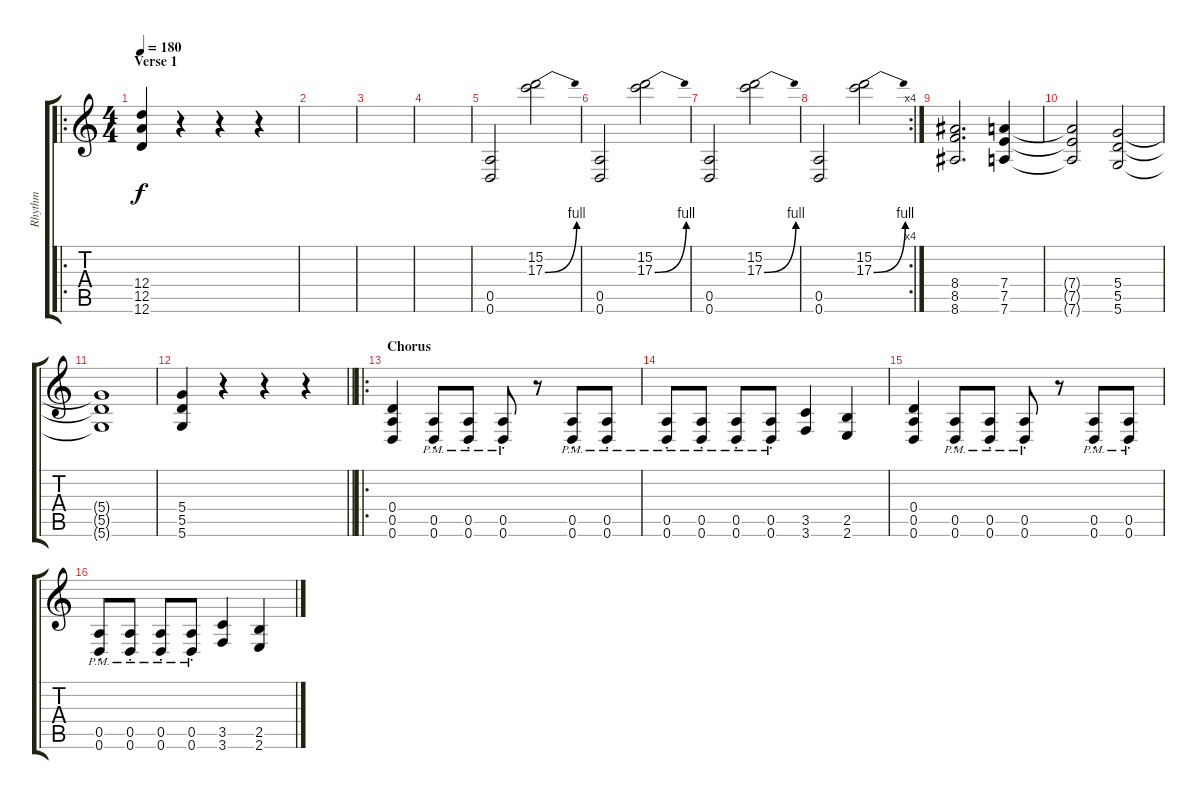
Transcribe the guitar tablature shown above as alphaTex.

\track ("Rhythm" "Rhythm") {instrument distortionguitar}
\staff {score tabs}
\tuning (E4 B3 G3 D3 A2 D2) {hide}
\ro
\ts (4 4)
\section ("" "Verse 1")
\tempo 180
\clef g2
\ks c
(12.4 12.5 12.6).4{dy f} r.4 r.4 r.4 |
|
|
|
(0.5 0.6).2 (15.2 17.3{be (bend 0 0 60 4)}).2 |
(0.5 0.6).2 (15.2 17.3{be (bend 0 0 60 4)}).2 |
(0.5 0.6).2 (15.2 17.3{be (bend 0 0 60 4)}).2 |
\rc 4
(0.5 0.6).2 (15.2 17.3{be (bend 0 0 60 4)}).2 |
(8.4 8.5 8.6).2{d} (7.4 7.5 7.6).4 |
(7.4{t} 7.5{t} 7.6{t}).2 (5.4 5.5 5.6).2 |
(5.4{t} 5.5{t} 5.6{t}).1 |
\barLineRight lightlight
(5.4 5.5 5.6).4 r.4 r.4 r.4 |
\ro
\section ("" "Chorus")
(0.4 0.5 0.6).4 (0.5{pm st} 0.6{pm st}).8 (0.5{pm st} 0.6{pm st}).8 (0.5{pm st} 0.6{pm st}).8 r.8 (0.5{pm st} 0.6{pm st}).8 (0.5{pm st} 0.6{pm st}).8 |
(0.5{pm st} 0.6{pm st}).8 (0.5{pm st} 0.6{pm st}).8 (0.5{pm st} 0.6{pm st}).8 (0.5{pm st} 0.6{pm st}).8 (3.5 3.6).4 (2.5 2.6).4 |
(0.4 0.5 0.6).4 (0.5{pm st} 0.6{pm st}).8 (0.5{pm st} 0.6{pm st}).8 (0.5{pm st} 0.6{pm st}).8 r.8 (0.5{pm st} 0.6{pm st}).8 (0.5{pm st} 0.6{pm st}).8 |
(0.5{pm st} 0.6{pm st}).8 (0.5{pm st} 0.6{pm st}).8 (0.5{pm st} 0.6{pm st}).8 (0.5{pm st} 0.6{pm st}).8 (3.5 3.6).4 (2.5 2.6).4
